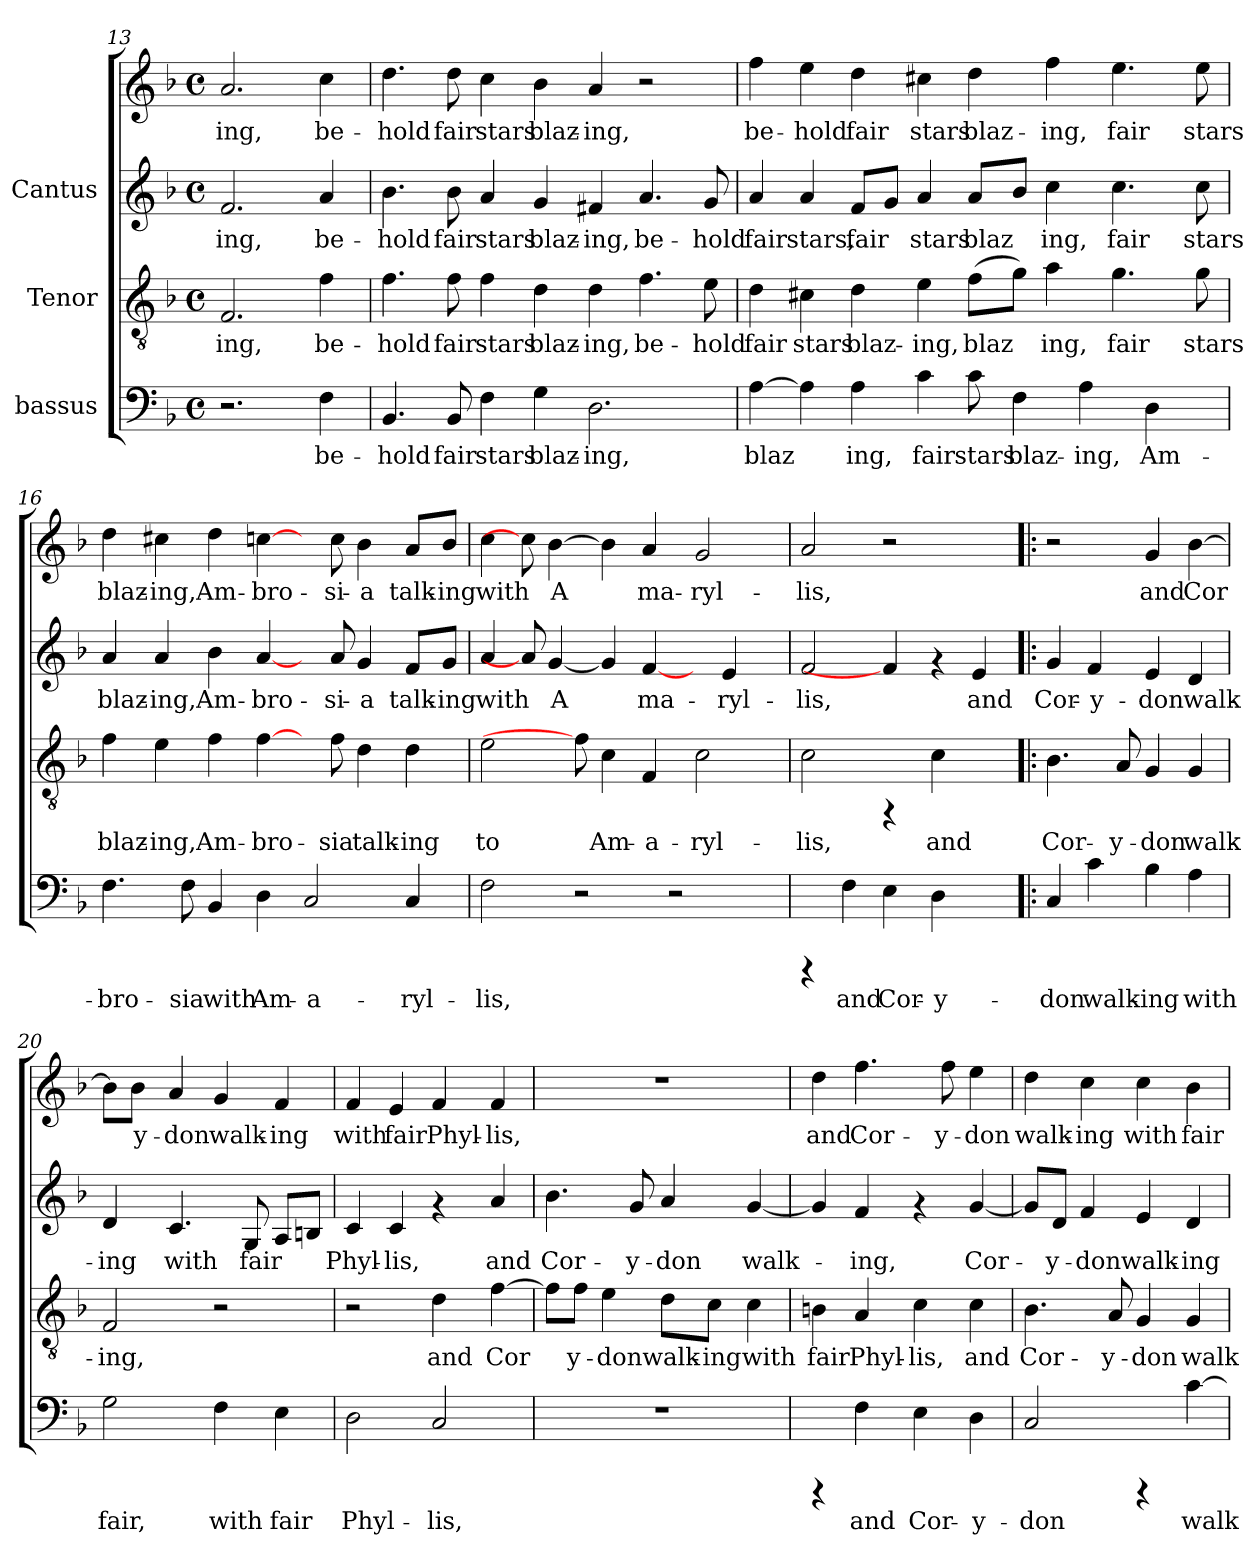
**kern	**text	**kern	**text	**kern	**text	**kern	**text
*part3	*part3	*part2	*part2	*part1	*part1	*part1	*part1
*staff4	*staff4	*staff3	*staff3	*staff2	*staff2	*staff1	*staff1
*I"bassus	*	*I"Tenor	*	*I"Cantus	*	*	*
*clefF4	*	*clefGv2	*	*clefG2	*	*clefG2	*
*k[b-]	*	*k[b-]	*	*k[b-]	*	*k[b-]	*
*F:	*	*F:	*	*F:	*	*F:	*
*M4/4	*	*M4/4	*	*M4/4	*	*M4/4	*
*met(c)	*	*met(c)	*	*met(c)	*	*met(c)	*
=13	=13	=13	=13	=13	=13	=13	=13
!	!	!	!LO:LY:b:cj	!	!LO:LY:b:cj	!	!LO:LY:b:cj
2.r	.	2.F/	-ing,	2.f/	-ing,	2.a/	-ing,
!	!LO:LY:b:cj	!	!LO:LY:b:cj	!	!LO:LY:b:cj	!	!LO:LY:b:cj
4F\	be-	4f\	be-	4a/	be-	4cc\	be-
!!LO:LB:g=z
=14	=14	=14	=14	=14	=14	=14	=14
!	!LO:LY:b:cj	!	!LO:LY:b:cj	!	!LO:LY:b:cj	!	!LO:LY:b:cj
4.BB-/	-hold	4.f\	-hold	4.b-\	hold	4.dd\	-hold
!	!LO:LY:b:cj	!	!LO:LY:b:cj	!	!LO:LY:b:cj	!	!LO:LY:b:cj
8BB-/	fair	8f\	fair	8b-\	fair	8dd\	fair
!	!LO:LY:b:cj	!	!LO:LY:b:cj	!	!LO:LY:b:cj	!	!LO:LY:b:cj
4F\	stars	4f\	stars	4a/	stars	4cc\	stars
!	!LO:LY:b:cj	!	!LO:LY:b:cj	!	!LO:LY:b:cj	!	!LO:LY:b:cj
4G\	blaz-	4d\	blaz-	4g/	blaz-	4b-\	blaz-
!	!LO:LY:b:cj	!	!LO:LY:b:cj	!	!LO:LY:b:cj	!	!LO:LY:b:cj
2.D\	-ing,	4d\	-ing,	4f#X/	-ing,	4a/	-ing,
!	!	!	!LO:LY:b:cj	!	!LO:LY:b:cj	!	!
.	.	4.f\	be-	4.a/	be-	2r	.
!	!	!	!LO:LY:b:cj	!	!LO:LY:b:cj	!	!
.	.	8e\	-hold	8g/	-hold	.	.
=15	=15	=15	=15	=15	=15	=15	=15
!	!LO:LY:b:cj	!	!LO:LY:b:cj	!	!LO:LY:b:cj	!	!LO:LY:b:cj
[>4A\	blaz-	4d\	fair	4a/	fair	4ff\	be-
!	!LO:LY:b:cj	!	!LO:LY:b:cj	!	!LO:LY:b:cj	!	!LO:LY:b:cj
4A\]	-	4c#X\	stars	4a/	stars,	4ee\	-hold
!	!LO:LY:b:cj	!	!LO:LY:b:cj	!	!LO:LY:b:cj	!	!LO:LY:b:cj
4A\	ing,	4d\	blaz-	8f/L	fair	4dd\	fair
!	!	!	!	!	!LO:LY:b:cj	!	!
.	.	.	.	8g/J	.	.	.
!	!LO:LY:b:cj	!	!LO:LY:b:cj	!	!LO:LY:b:cj	!	!LO:LY:b:cj
4c\	fair	4e\	-ing,	4a/	stars	4cc#X\	stars
!	!LO:LY:b:cj	!	!LO:LY:b:cj	!	!LO:LY:b:cj	!	!LO:LY:b:cj
8c\	stars	(>8f\L	blaz-	8a/L	blaz-	4dd\	blaz-
!	!LO:LY:b:cj	!	!LO:LY:b:cj	!	!LO:LY:b:cj	!	!
4F\	blaz-	8g\J)	-	8b-/J	-	.	.
!	!	!	!LO:LY:b:cj	!	!LO:LY:b:cj	!	!LO:LY:b:cj
.	.	4a\	ing,	4cc\	ing,	4ff\	-ing,
!	!LO:LY:b:cj	!	!	!	!	!	!
4A\	-ing,	.	.	.	.	.	.
!	!	!	!LO:LY:b:cj	!	!LO:LY:b:cj	!	!LO:LY:b:cj
.	.	4.g\	fair	4.cc\	fair	4.ee\	fair
!	!LO:LY:b:cj	!	!	!	!	!	!
4D\	Am-	.	.	.	.	.	.
!	!	!	!LO:LY:b:cj	!	!LO:LY:b:cj	!	!LO:LY:b:cj
8ryy	.	8g\	stars	8cc\	stars	8ee\	stars
!!LO:LB:g=z
=16	=16	=16	=16	=16	=16	=16	=16
!	!LO:LY:b:cj	!	!LO:LY:b:cj	!	!LO:LY:b:cj	!	!LO:LY:b:cj
4.F\	-bro-	4f\	blaz-	4a/	blaz-	4dd\	blaz-
!	!	!	!LO:LY:b:cj	!	!LO:LY:b:cj	!	!LO:LY:b:cj
.	.	4e\	-ing,	4a/	-ing,	4cc#X\	-ing,
!	!LO:LY:b:cj	!	!	!	!	!	!
8F\	-sia	.	.	.	.	.	.
!	!LO:LY:b:cj	!	!LO:LY:b:cj	!	!LO:LY:b:cj	!	!LO:LY:b:cj
4BB-/	with	4f\	Am-	4b-\	Am-	4dd\	Am-
!	!LO:LY:b:cj	!	!LO:LY:b:cj	!	!LO:LY:b:cj	!	!LO:LY:b:cj
4D\	Am-	[4f\	-bro-	[4a/	-bro-	[4cc\	-bro-
!	!LO:LY:b:cj	!	!	!	!	!	!
2C/	-a-	8ryy	.	8ryy	.	8ryy	.
!	!	!	!LO:LY:b:cj	!	!LO:LY:b:cj	!	!LO:LY:b:cj
.	.	8f\	-sia	8a/	-si-	8cc\	-si-
!	!	!	!LO:LY:b:cj	!	!LO:LY:b:cj	!	!LO:LY:b:cj
.	.	4d\	talk-	4g/	-a	4b-\	-a
!	!LO:LY:b:cj	!	!LO:LY:b:cj	!	!LO:LY:b:cj	!	!LO:LY:b:cj
4C/	-ryl-	4d\	-ing	8f/L	talk-	8a/L	talk-
!	!	!	!	!	!LO:LY:b:cj	!	!LO:LY:b:cj
.	.	.	.	8g/J	-ing	8b-/J	-ing
=17	=17	=17	=17	=17	=17	=17	=17
!	!LO:LY:b:cj	!	!LO:LY:b:cj	!	!LO:LY:b:cj	!	!LO:LY:b:cj
2F\	-lis,	2e\	to	4a/	-with	4cc\	with
.	.	.	.	8a/]	.	8cc\]	.
!	!	!	!	!	!LO:LY:b:cj	!	!LO:LY:b:cj
.	.	.	.	[<4g/	A-	[>4b-\	A-
2r	.	8f\]	.	.	.	.	.
!	!	!	!LO:LY:b:cj	!	!LO:LY:b:cj	!	!LO:LY:b:cj
.	.	4c\	Am-	4g/]	-	4b-\]	-
!	!	!	!LO:LY:b:cj	!	!LO:LY:b:cj	!	!LO:LY:b:cj
.	.	4F/	-a-	[4f/	ma-	4a/	ma-
2r	.	.	.	.	.	.	.
!	!	!	!LO:LY:b:cj	!	!	!	!LO:LY:b:cj
.	.	2c\	-ryl-	8ryy	.	2g/	-ryl-
!	!	!	!	!	!LO:LY:b:cj	!	!
.	.	.	.	4e/	-ryl-	.	.
8ryy	.	.	.	8ryy	.	.	.
=18	=18	=18	=18	=18	=18	=18	=18
!	!	!	!LO:LY:b:cj	!	!LO:LY:b:cj	!	!LO:LY:b:cj
4rCCC	.	2c\	-lis,	2f/	lis,	2a/	-lis,
!	!LO:LY:b:cj	!	!	!	!	!	!
4F\	and	.	.	.	.	.	.
!	!LO:LY:b:cj	!	!	!	!	!	!
4E\	Cor-	4rFF	.	4f/]	.	2r	.
!	!LO:LY:b:cj	!	!LO:LY:b:cj	!	!	!	!
4D\	-y-	4c\	and	4rf	.	.	.
!	!	!	!	!	!LO:LY:b:cj	!	!
4ryy	.	4ryy	.	4e/	and	4ryy	.
!!LO:PB:g=z
=19!|:	=19!|:	=19!|:	=19!|:	=19!|:	=19!|:	=19!|:	=19!|:
!	!LO:LY:b:cj	!	!LO:LY:b:cj	!	!LO:LY:b:cj	!	!
4C/	-don	4.B-\	Cor-	4g/	-Cor-	2r	.
!	!LO:LY:b:cj	!	!	!	!LO:LY:b:cj	!	!
4c\	walk-	.	.	4f/	-y-	.	.
!	!	!	!LO:LY:b:cj	!	!	!	!
.	.	8A/	-y-	.	.	.	.
!	!LO:LY:b:cj	!	!LO:LY:b:cj	!	!LO:LY:b:cj	!	!LO:LY:b:cj
4B-\	-ing	4G/	-don	4e/	-don	4g/	and
!	!LO:LY:b:cj	!	!LO:LY:b:cj	!	!LO:LY:b:cj	!	!LO:LY:b:cj
4A\	with	4G/	walk-	4d/	walk-	[>4b-\	Cor-
=20	=20	=20	=20	=20	=20	=20	=20
!	!LO:LY:b:cj	!	!LO:LY:b:cj	!	!LO:LY:b:cj	!	!LO:LY:b:cj
2G\	fair,	2F/	-ing,	4d/	ing	8b-\L]	-
!	!	!	!	!	!	!	!LO:LY:b:cj
.	.	.	.	.	.	8b-\J	y-
!	!	!	!	!	!LO:LY:b:cj	!	!LO:LY:b:cj
.	.	.	.	4.c/	with	4a/	-don
!	!LO:LY:b:cj	!	!	!	!	!	!LO:LY:b:cj
4F\	with	2r	.	.	.	4g/	walk-
!	!	!	!	!	!LO:LY:b:cj	!	!
.	.	.	.	8G/	fair	.	.
!	!LO:LY:b:cj	!	!	!	!LO:LY:b:cj	!	!LO:LY:b:cj
4E\	fair	.	.	8A/L	.	4f/	-ing
!	!	!	!	!	!LO:LY:b:cj	!	!
.	.	.	.	8Bn/J	.	.	.
=21	=21	=21	=21	=21	=21	=21	=21
!	!LO:LY:b:cj	!	!	!	!LO:LY:b:cj	!	!LO:LY:b:cj
2D\	Phyl-	2r	.	4c/	Phyl-	4f/	with
!	!	!	!	!	!LO:LY:b:cj	!	!LO:LY:b:cj
.	.	.	.	4c/	-lis,	4e/	fair
!	!LO:LY:b:cj	!	!LO:LY:b:cj	!	!	!	!LO:LY:b:cj
2C/	-lis,	4d\	and	4rf	.	4f/	Phyl-
!	!	!	!LO:LY:b:cj	!	!LO:LY:b:cj	!	!LO:LY:b:cj
.	.	[>4f\	Cor-	4a/	and	4f/	-lis,
=22	=22	=22	=22	=22	=22	=22	=22
!	!	!	!LO:LY:b:cj	!	!LO:LY:b:cj	!	!
1r	.	8f\L]	-	4.b-\	Cor-	1r	.
!	!	!	!LO:LY:b:cj	!	!	!	!
.	.	8f\J	y-	.	.	.	.
!	!	!	!LO:LY:b:cj	!	!	!	!
.	.	4e\	-don	.	.	.	.
!	!	!	!	!	!LO:LY:b:cj	!	!
.	.	.	.	8g/	-y-	.	.
!	!	!	!LO:LY:b:cj	!	!LO:LY:b:cj	!	!
.	.	8d\L	walk-	4a/	-don	.	.
!	!	!	!LO:LY:b:cj	!	!	!	!
.	.	8c\J	-ing	.	.	.	.
!	!	!	!LO:LY:b:cj	!	!LO:LY:b:cj	!	!
.	.	4c\	with	[<4g/	walk-	.	.
!!LO:LB:g=z
=23	=23	=23	=23	=23	=23	=23	=23
!	!	!	!LO:LY:b:cj	!	!LO:LY:b:cj	!	!LO:LY:b:cj
4rCCC	.	4Bn\	fair	4g/]	.	4dd\	-and
!	!LO:LY:b:cj	!	!LO:LY:b:cj	!	!LO:LY:b:cj	!	!LO:LY:b:cj
4F\	and	4A/	Phyl-	4f/	ing,	4.ff\	Cor-
!	!LO:LY:b:cj	!	!LO:LY:b:cj	!	!	!	!
4E\	Cor-	4c\	-lis,	4rf	.	.	.
!	!	!	!	!	!	!	!LO:LY:b:cj
.	.	.	.	.	.	8ff\	-y-
!	!LO:LY:b:cj	!	!LO:LY:b:cj	!	!LO:LY:b:cj	!	!LO:LY:b:cj
4D\	-y-	4c\	and	[<4g/	Cor-	4ee\	-don
=24	=24	=24	=24	=24	=24	=24	=24
!	!LO:LY:b:cj	!	!LO:LY:b:cj	!	!LO:LY:b:cj	!	!LO:LY:b:cj
2C/	-don	4.B-\	Cor-	8g/L]	.	4dd\	-walk-
!	!	!	!	!	!LO:LY:b:cj	!	!
.	.	.	.	8d/J	y-	.	.
!	!	!	!	!	!LO:LY:b:cj	!	!LO:LY:b:cj
.	.	.	.	4f/	-don	4cc\	-ing
!	!	!	!LO:LY:b:cj	!	!	!	!
.	.	8A/	-y-	.	.	.	.
!	!	!	!LO:LY:b:cj	!	!LO:LY:b:cj	!	!LO:LY:b:cj
4rCCC	.	4G/	-don	4e/	walk-	4cc\	with
!	!LO:LY:b:cj	!	!LO:LY:b:cj	!	!LO:LY:b:cj	!	!LO:LY:b:cj
[>4c\	walk-	4G/	walk-	4d/	-ing	4b-\	fair
=	=	=	=	=	=	=	=
*-	*-	*-	*-	*-	*-	*-	*-
